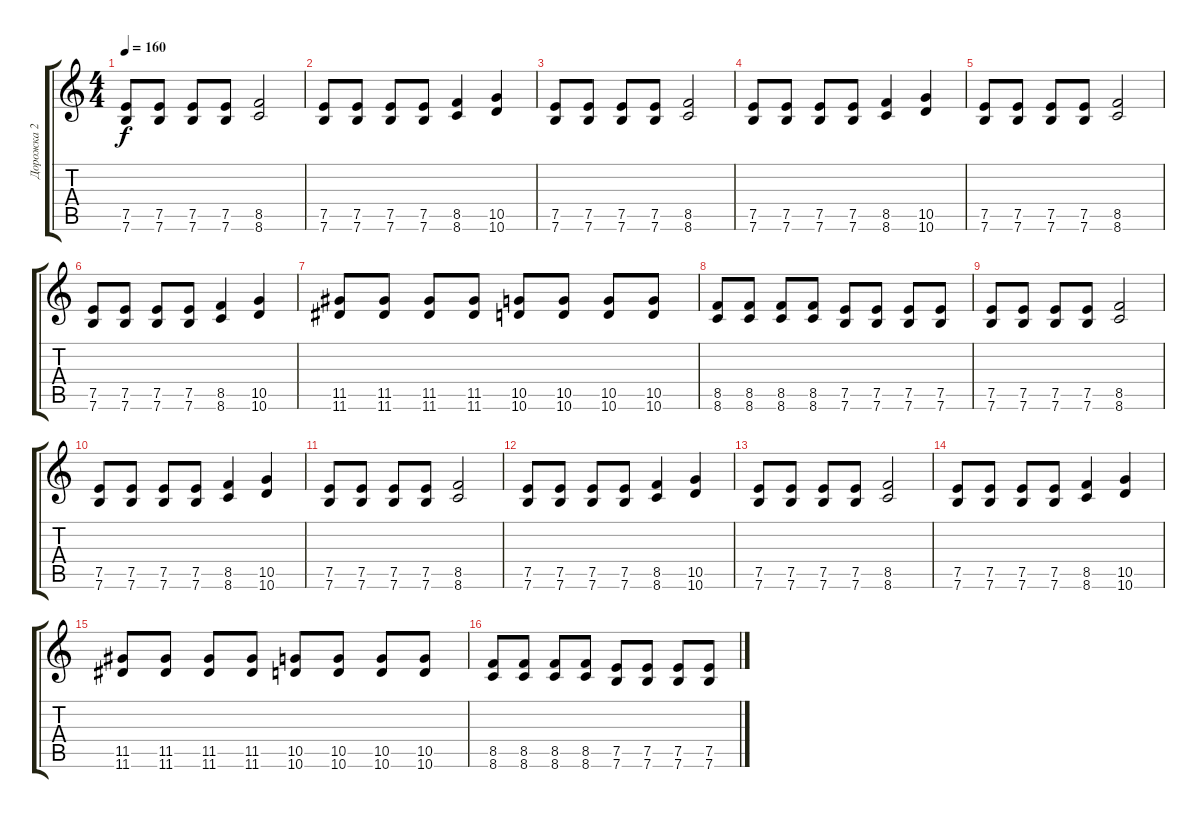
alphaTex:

\track ("Дорожка 2" "Дорожка 2") {instrument distortionguitar}
\staff {score tabs}
\tuning (E4 B3 G3 D3 A2 E2) {hide}
\ts (4 4)
\tempo 160
\clef g2
\ks c
(7.5 7.6).8{dy f} (7.5 7.6).8 (7.5 7.6).8 (7.5 7.6).8 (8.5 8.6).2 |
(7.5 7.6).8 (7.5 7.6).8 (7.5 7.6).8 (7.5 7.6).8 (8.5 8.6).4 (10.5 10.6).4 |
(7.5 7.6).8 (7.5 7.6).8 (7.5 7.6).8 (7.5 7.6).8 (8.5 8.6).2 |
(7.5 7.6).8 (7.5 7.6).8 (7.5 7.6).8 (7.5 7.6).8 (8.5 8.6).4 (10.5 10.6).4 |
(7.5 7.6).8 (7.5 7.6).8 (7.5 7.6).8 (7.5 7.6).8 (8.5 8.6).2 |
(7.5 7.6).8 (7.5 7.6).8 (7.5 7.6).8 (7.5 7.6).8 (8.5 8.6).4 (10.5 10.6).4 |
(11.5 11.6).8 (11.5 11.6).8 (11.5 11.6).8 (11.5 11.6).8 (10.5 10.6).8 (10.5 10.6).8 (10.5 10.6).8 (10.5 10.6).8 |
(8.5 8.6).8 (8.5 8.6).8 (8.5 8.6).8 (8.5 8.6).8 (7.5 7.6).8 (7.5 7.6).8 (7.5 7.6).8 (7.5 7.6).8 |
(7.5 7.6).8 (7.5 7.6).8 (7.5 7.6).8 (7.5 7.6).8 (8.5 8.6).2 |
(7.5 7.6).8 (7.5 7.6).8 (7.5 7.6).8 (7.5 7.6).8 (8.5 8.6).4 (10.5 10.6).4 |
(7.5 7.6).8 (7.5 7.6).8 (7.5 7.6).8 (7.5 7.6).8 (8.5 8.6).2 |
(7.5 7.6).8 (7.5 7.6).8 (7.5 7.6).8 (7.5 7.6).8 (8.5 8.6).4 (10.5 10.6).4 |
(7.5 7.6).8 (7.5 7.6).8 (7.5 7.6).8 (7.5 7.6).8 (8.5 8.6).2 |
(7.5 7.6).8 (7.5 7.6).8 (7.5 7.6).8 (7.5 7.6).8 (8.5 8.6).4 (10.5 10.6).4 |
(11.5 11.6).8 (11.5 11.6).8 (11.5 11.6).8 (11.5 11.6).8 (10.5 10.6).8 (10.5 10.6).8 (10.5 10.6).8 (10.5 10.6).8 |
(8.5 8.6).8 (8.5 8.6).8 (8.5 8.6).8 (8.5 8.6).8 (7.5 7.6).8 (7.5 7.6).8 (7.5 7.6).8 (7.5 7.6).8
